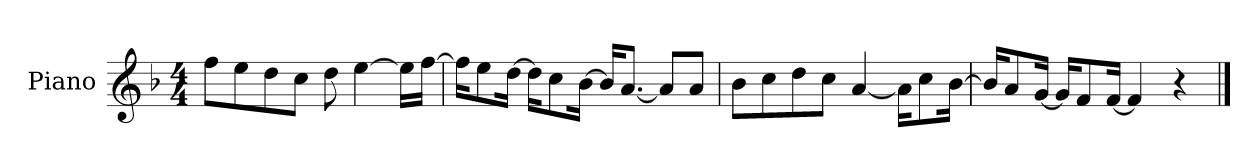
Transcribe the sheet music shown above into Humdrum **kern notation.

**kern
*part1
*staff1
*I"Piano
*I'P-no
*clefG2
*k[b-]
*M4/4
*MM90
=1
8ff\L
8ee\
8dd\
8cc\J
8dd\
[4ee\
16ee\LL]
[16ff\JJ
=2
16ff\KL]
8ee\
[16dd\Jk
16dd\KL]
8cc\
[16b-\Jk
16b-/KL]
[8.a/J
8a/L]
8a/J
=3
8b-\L
8cc\
8dd\
8cc\J
[4a/
16a\KL]
8cc\
[16b-\Jk
=4
16b-/KL]
8a/
[16g/Jk
16g/KL]
8f/
[16f/Jk
4f/]
4r
==
*-
